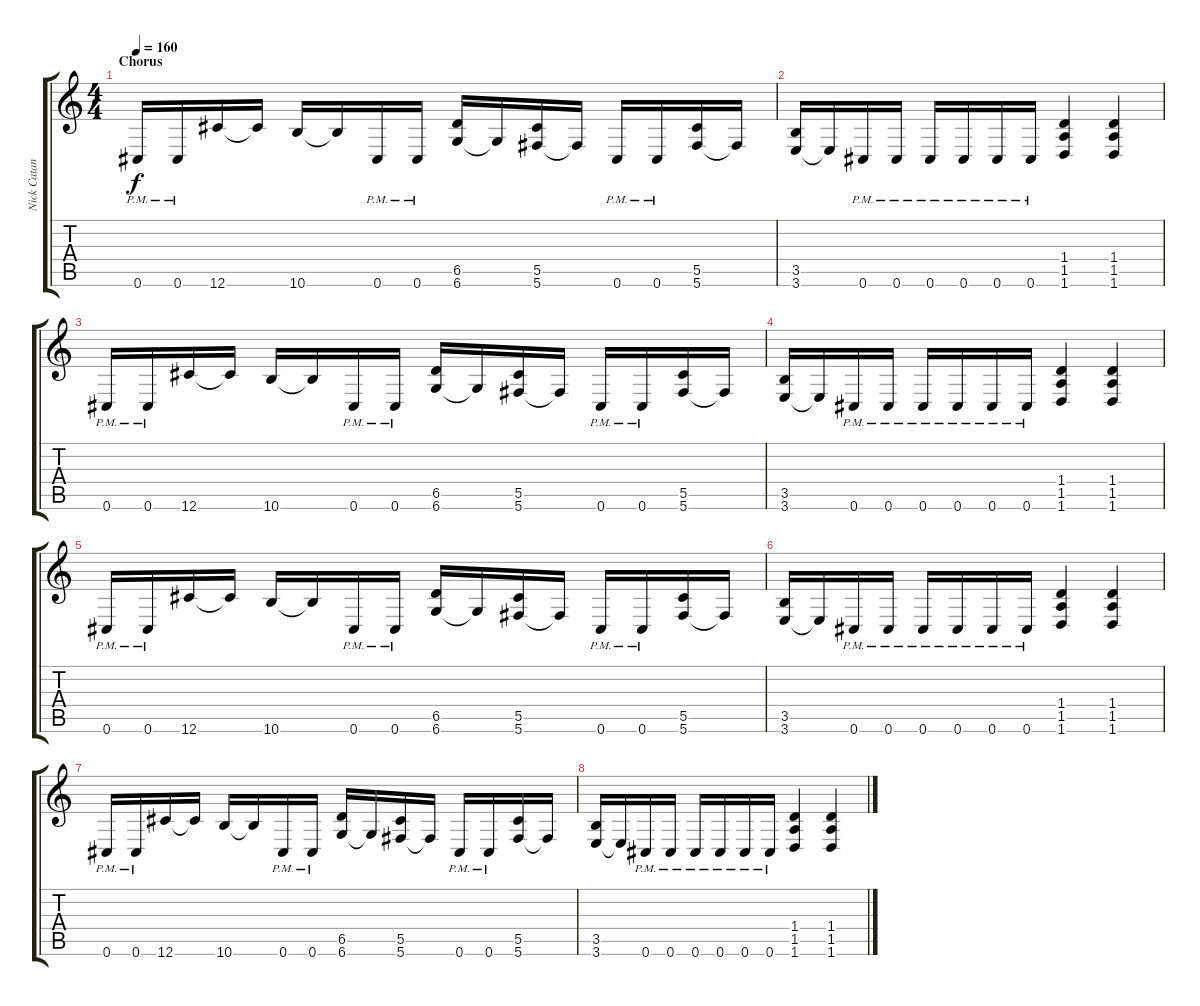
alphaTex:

\track ("Nick Catanese" "Nick Catan") {instrument distortionguitar}
\staff {score tabs}
\tuning (Eb4 Bb3 Gb3 Db3 Ab2 Db2) {hide}
\ts (4 4)
\section ("" "Chorus")
\tempo 160
\clef g2
\ks c
0.6{pm}.16{dy f} 0.6{pm}.16 12.6.16 12.6{t}.16 10.6.16 10.6{t}.16 0.6{pm}.16 0.6{pm}.16 (6.5 6.6).16 6.6{t}.16 (5.5 5.6).16 5.6{t}.16 0.6{pm}.16 0.6{pm}.16 (5.5 5.6).16 5.6{t}.16 |
(3.5 3.6).16 3.6{t}.16 0.6{pm}.16 0.6{pm}.16 0.6{pm}.16 0.6{pm}.16 0.6{pm}.16 0.6{pm}.16 (1.4 1.5 1.6).4 (1.4 1.5 1.6).4 |
0.6{pm}.16 0.6{pm}.16 12.6.16 12.6{t}.16 10.6.16 10.6{t}.16 0.6{pm}.16 0.6{pm}.16 (6.5 6.6).16 6.6{t}.16 (5.5 5.6).16 5.6{t}.16 0.6{pm}.16 0.6{pm}.16 (5.5 5.6).16 5.6{t}.16 |
(3.5 3.6).16 3.6{t}.16 0.6{pm}.16 0.6{pm}.16 0.6{pm}.16 0.6{pm}.16 0.6{pm}.16 0.6{pm}.16 (1.4 1.5 1.6).4 (1.4 1.5 1.6).4 |
0.6{pm}.16 0.6{pm}.16 12.6.16 12.6{t}.16 10.6.16 10.6{t}.16 0.6{pm}.16 0.6{pm}.16 (6.5 6.6).16 6.6{t}.16 (5.5 5.6).16 5.6{t}.16 0.6{pm}.16 0.6{pm}.16 (5.5 5.6).16 5.6{t}.16 |
(3.5 3.6).16 3.6{t}.16 0.6{pm}.16 0.6{pm}.16 0.6{pm}.16 0.6{pm}.16 0.6{pm}.16 0.6{pm}.16 (1.4 1.5 1.6).4 (1.4 1.5 1.6).4 |
0.6{pm}.16 0.6{pm}.16 12.6.16 12.6{t}.16 10.6.16 10.6{t}.16 0.6{pm}.16 0.6{pm}.16 (6.5 6.6).16 6.6{t}.16 (5.5 5.6).16 5.6{t}.16 0.6{pm}.16 0.6{pm}.16 (5.5 5.6).16 5.6{t}.16 |
(3.5 3.6).16 3.6{t}.16 0.6{pm}.16 0.6{pm}.16 0.6{pm}.16 0.6{pm}.16 0.6{pm}.16 0.6{pm}.16 (1.4 1.5 1.6).4 (1.4 1.5 1.6).4
